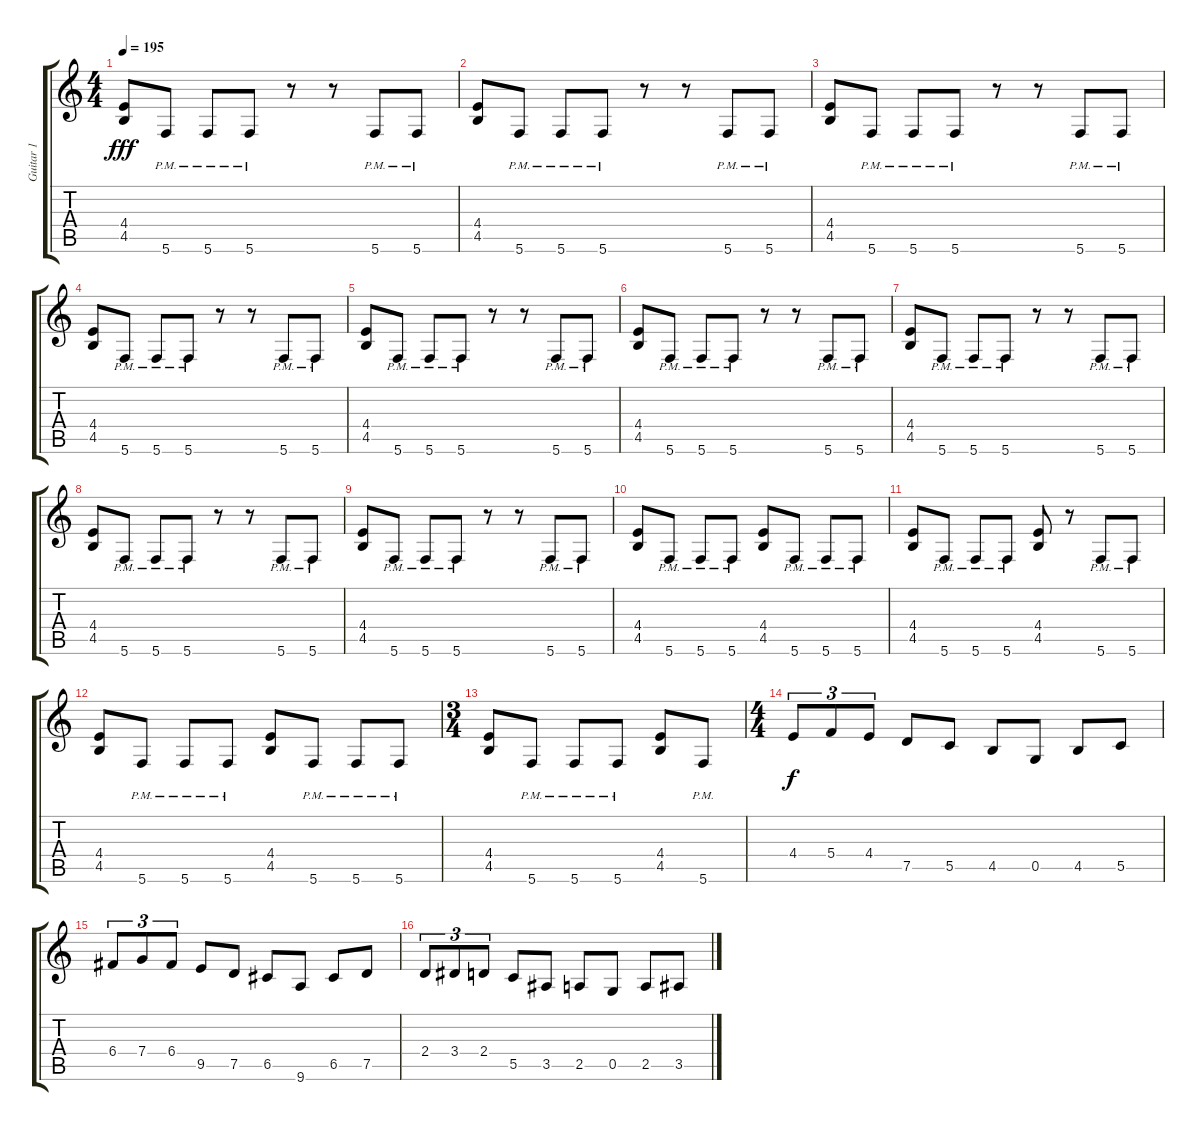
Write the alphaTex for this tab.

\track ("Guitar 1" "Guitar 1") {instrument distortionguitar}
\staff {score tabs}
\tuning (D4 A3 F3 C3 G2 C2) {hide}
\ts (4 4)
\tempo 195
\clef g2
\ks c
(4.4 4.5).8{dy fff} 5.6{pm}.8 5.6{pm}.8 5.6{pm}.8 r.8 r.8 5.6{pm}.8 5.6{pm}.8 |
(4.4 4.5).8 5.6{pm}.8 5.6{pm}.8 5.6{pm}.8 r.8 r.8 5.6{pm}.8 5.6{pm}.8 |
(4.4 4.5).8 5.6{pm}.8 5.6{pm}.8 5.6{pm}.8 r.8 r.8 5.6{pm}.8 5.6{pm}.8 |
(4.4 4.5).8 5.6{pm}.8 5.6{pm}.8 5.6{pm}.8 r.8 r.8 5.6{pm}.8 5.6{pm}.8 |
(4.4 4.5).8 5.6{pm}.8 5.6{pm}.8 5.6{pm}.8 r.8 r.8 5.6{pm}.8 5.6{pm}.8 |
(4.4 4.5).8 5.6{pm}.8 5.6{pm}.8 5.6{pm}.8 r.8 r.8 5.6{pm}.8 5.6{pm}.8 |
(4.4 4.5).8 5.6{pm}.8 5.6{pm}.8 5.6{pm}.8 r.8 r.8 5.6{pm}.8 5.6{pm}.8 |
(4.4 4.5).8 5.6{pm}.8 5.6{pm}.8 5.6{pm}.8 r.8 r.8 5.6{pm}.8 5.6{pm}.8 |
(4.4 4.5).8 5.6{pm}.8 5.6{pm}.8 5.6{pm}.8 r.8 r.8 5.6{pm}.8 5.6{pm}.8 |
(4.4 4.5).8 5.6{pm}.8 5.6{pm}.8 5.6{pm}.8 (4.4 4.5).8 5.6{pm}.8 5.6{pm}.8 5.6{pm}.8 |
(4.4 4.5).8 5.6{pm}.8 5.6{pm}.8 5.6{pm}.8 (4.4 4.5).8 r.8 5.6{pm}.8 5.6{pm}.8 |
(4.4 4.5).8 5.6{pm}.8 5.6{pm}.8 5.6{pm}.8 (4.4 4.5).8 5.6{pm}.8 5.6{pm}.8 5.6{pm}.8 |
\ts (3 4)
(4.4 4.5).8 5.6{pm}.8 5.6{pm}.8 5.6{pm}.8 (4.4 4.5).8 5.6{pm}.8 |
\ts (4 4)
4.4.8{tu (3 2) dy f} 5.4.8{tu (3 2)} 4.4.8{tu (3 2)} 7.5.8 5.5.8 4.5.8 0.5.8 4.5.8 5.5.8 |
6.4.8{tu (3 2)} 7.4.8{tu (3 2)} 6.4.8{tu (3 2)} 9.5.8 7.5.8 6.5.8 9.6.8 6.5.8 7.5.8 |
2.4.8{tu (3 2)} 3.4.8{tu (3 2)} 2.4.8{tu (3 2)} 5.5.8 3.5.8 2.5.8 0.5.8 2.5.8 3.5.8
